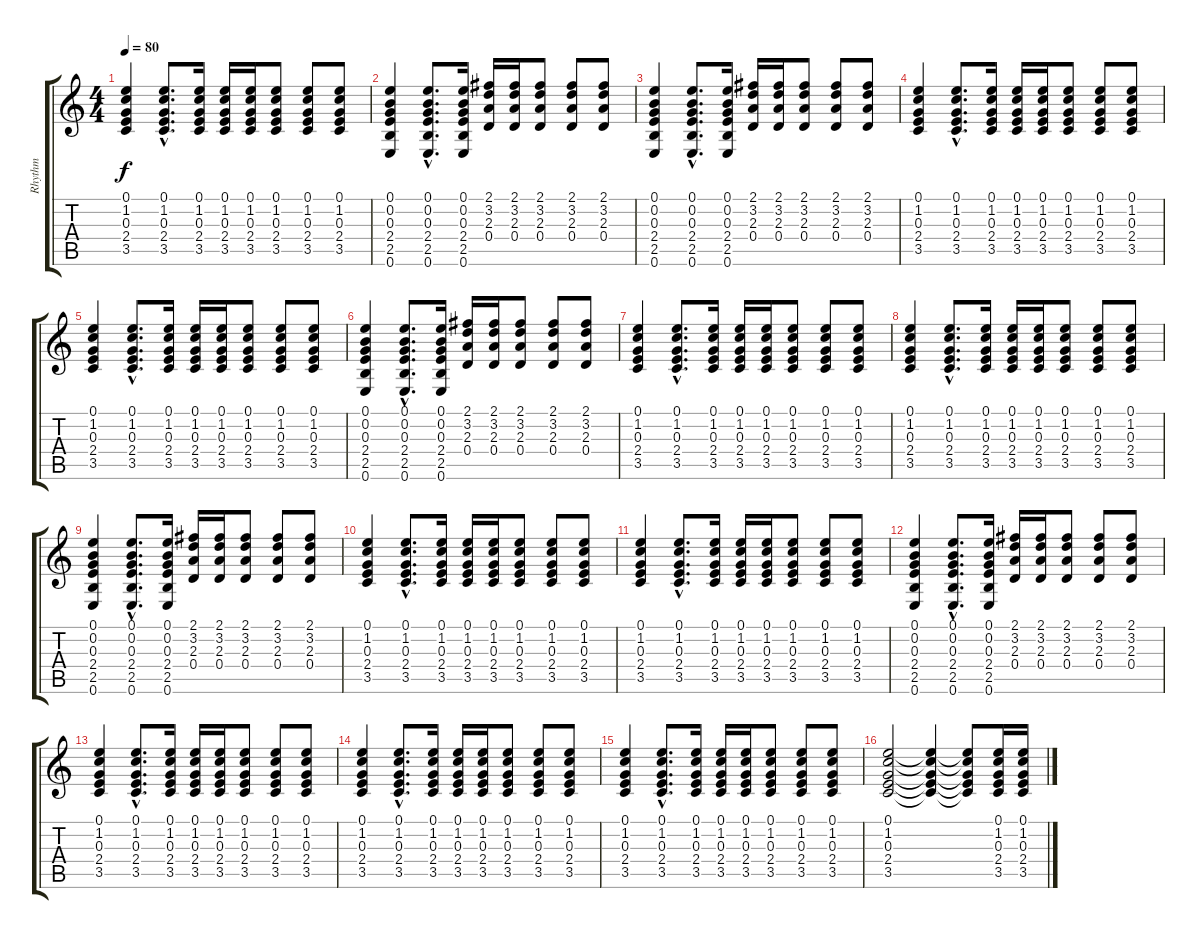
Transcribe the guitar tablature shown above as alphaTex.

\track ("Rhythm" "Rhythm") {instrument acousticguitarsteel}
\staff {score tabs}
\tuning (E4 B3 G3 D3 A2 E2) {hide}
\ts (4 4)
\tempo 80
\clef g2
\ks c
(0.1 1.2 0.3 2.4 3.5).4{dy f} (0.1{hac} 1.2{hac} 0.3{hac} 2.4{hac} 3.5{hac}).8{d} (0.1 1.2 0.3 2.4 3.5).16 (0.1 1.2 0.3 2.4 3.5).16 (0.1 1.2 0.3 2.4 3.5).16 (0.1 1.2 0.3 2.4 3.5).8 (0.1 1.2 0.3 2.4 3.5).8 (0.1 1.2 0.3 2.4 3.5).8 |
(0.1 0.2 0.3 2.4 2.5 0.6).4 (0.1{hac} 0.2{hac} 0.3{hac} 2.4{hac} 2.5{hac} 0.6{hac}).8{d} (0.1 0.2 0.3 2.4 2.5 0.6).16 (2.1 3.2 2.3 0.4).16 (2.1 3.2 2.3 0.4).16 (2.1 3.2 2.3 0.4).8 (2.1 3.2 2.3 0.4).8 (2.1 3.2 2.3 0.4).8 |
(0.1 0.2 0.3 2.4 2.5 0.6).4 (0.1{hac} 0.2{hac} 0.3{hac} 2.4{hac} 2.5{hac} 0.6{hac}).8{d} (0.1 0.2 0.3 2.4 2.5 0.6).16 (2.1 3.2 2.3 0.4).16 (2.1 3.2 2.3 0.4).16 (2.1 3.2 2.3 0.4).8 (2.1 3.2 2.3 0.4).8 (2.1 3.2 2.3 0.4).8 |
(0.1 1.2 0.3 2.4 3.5).4 (0.1{hac} 1.2{hac} 0.3{hac} 2.4{hac} 3.5{hac}).8{d} (0.1 1.2 0.3 2.4 3.5).16 (0.1 1.2 0.3 2.4 3.5).16 (0.1 1.2 0.3 2.4 3.5).16 (0.1 1.2 0.3 2.4 3.5).8 (0.1 1.2 0.3 2.4 3.5).8 (0.1 1.2 0.3 2.4 3.5).8 |
(0.1 1.2 0.3 2.4 3.5).4 (0.1{hac} 1.2{hac} 0.3{hac} 2.4{hac} 3.5{hac}).8{d} (0.1 1.2 0.3 2.4 3.5).16 (0.1 1.2 0.3 2.4 3.5).16 (0.1 1.2 0.3 2.4 3.5).16 (0.1 1.2 0.3 2.4 3.5).8 (0.1 1.2 0.3 2.4 3.5).8 (0.1 1.2 0.3 2.4 3.5).8 |
(0.1 0.2 0.3 2.4 2.5 0.6).4 (0.1{hac} 0.2{hac} 0.3{hac} 2.4{hac} 2.5{hac} 0.6{hac}).8{d} (0.1 0.2 0.3 2.4 2.5 0.6).16 (2.1 3.2 2.3 0.4).16 (2.1 3.2 2.3 0.4).16 (2.1 3.2 2.3 0.4).8 (2.1 3.2 2.3 0.4).8 (2.1 3.2 2.3 0.4).8 |
(0.1 1.2 0.3 2.4 3.5).4 (0.1{hac} 1.2{hac} 0.3{hac} 2.4{hac} 3.5{hac}).8{d} (0.1 1.2 0.3 2.4 3.5).16 (0.1 1.2 0.3 2.4 3.5).16 (0.1 1.2 0.3 2.4 3.5).16 (0.1 1.2 0.3 2.4 3.5).8 (0.1 1.2 0.3 2.4 3.5).8 (0.1 1.2 0.3 2.4 3.5).8 |
(0.1 1.2 0.3 2.4 3.5).4 (0.1{hac} 1.2{hac} 0.3{hac} 2.4{hac} 3.5{hac}).8{d} (0.1 1.2 0.3 2.4 3.5).16 (0.1 1.2 0.3 2.4 3.5).16 (0.1 1.2 0.3 2.4 3.5).16 (0.1 1.2 0.3 2.4 3.5).8 (0.1 1.2 0.3 2.4 3.5).8 (0.1 1.2 0.3 2.4 3.5).8 |
(0.1 0.2 0.3 2.4 2.5 0.6).4 (0.1{hac} 0.2{hac} 0.3{hac} 2.4{hac} 2.5{hac} 0.6{hac}).8{d} (0.1 0.2 0.3 2.4 2.5 0.6).16 (2.1 3.2 2.3 0.4).16 (2.1 3.2 2.3 0.4).16 (2.1 3.2 2.3 0.4).8 (2.1 3.2 2.3 0.4).8 (2.1 3.2 2.3 0.4).8 |
(0.1 1.2 0.3 2.4 3.5).4 (0.1{hac} 1.2{hac} 0.3{hac} 2.4{hac} 3.5{hac}).8{d} (0.1 1.2 0.3 2.4 3.5).16 (0.1 1.2 0.3 2.4 3.5).16 (0.1 1.2 0.3 2.4 3.5).16 (0.1 1.2 0.3 2.4 3.5).8 (0.1 1.2 0.3 2.4 3.5).8 (0.1 1.2 0.3 2.4 3.5).8 |
(0.1 1.2 0.3 2.4 3.5).4 (0.1{hac} 1.2{hac} 0.3{hac} 2.4{hac} 3.5{hac}).8{d} (0.1 1.2 0.3 2.4 3.5).16 (0.1 1.2 0.3 2.4 3.5).16 (0.1 1.2 0.3 2.4 3.5).16 (0.1 1.2 0.3 2.4 3.5).8 (0.1 1.2 0.3 2.4 3.5).8 (0.1 1.2 0.3 2.4 3.5).8 |
(0.1 0.2 0.3 2.4 2.5 0.6).4 (0.1{hac} 0.2{hac} 0.3{hac} 2.4{hac} 2.5{hac} 0.6{hac}).8{d} (0.1 0.2 0.3 2.4 2.5 0.6).16 (2.1 3.2 2.3 0.4).16 (2.1 3.2 2.3 0.4).16 (2.1 3.2 2.3 0.4).8 (2.1 3.2 2.3 0.4).8 (2.1 3.2 2.3 0.4).8 |
(0.1 1.2 0.3 2.4 3.5).4 (0.1{hac} 1.2{hac} 0.3{hac} 2.4{hac} 3.5{hac}).8{d} (0.1 1.2 0.3 2.4 3.5).16 (0.1 1.2 0.3 2.4 3.5).16 (0.1 1.2 0.3 2.4 3.5).16 (0.1 1.2 0.3 2.4 3.5).8 (0.1 1.2 0.3 2.4 3.5).8 (0.1 1.2 0.3 2.4 3.5).8 |
(0.1 1.2 0.3 2.4 3.5).4 (0.1{hac} 1.2{hac} 0.3{hac} 2.4{hac} 3.5{hac}).8{d} (0.1 1.2 0.3 2.4 3.5).16 (0.1 1.2 0.3 2.4 3.5).16 (0.1 1.2 0.3 2.4 3.5).16 (0.1 1.2 0.3 2.4 3.5).8 (0.1 1.2 0.3 2.4 3.5).8 (0.1 1.2 0.3 2.4 3.5).8 |
(0.1 1.2 0.3 2.4 3.5).4 (0.1{hac} 1.2{hac} 0.3{hac} 2.4{hac} 3.5{hac}).8{d} (0.1 1.2 0.3 2.4 3.5).16 (0.1 1.2 0.3 2.4 3.5).16 (0.1 1.2 0.3 2.4 3.5).16 (0.1 1.2 0.3 2.4 3.5).8 (0.1 1.2 0.3 2.4 3.5).8 (0.1 1.2 0.3 2.4 3.5).8 |
(0.1 1.2 0.3 2.4 3.5).2 (0.1{t} 1.2{t} 0.3{t} 2.4{t} 3.5{t}).4 (0.1{t} 1.2{t} 0.3{t} 2.4{t} 3.5{t}).8 (0.1 1.2 0.3 2.4 3.5).16 (0.1 1.2 0.3 2.4 3.5).16
